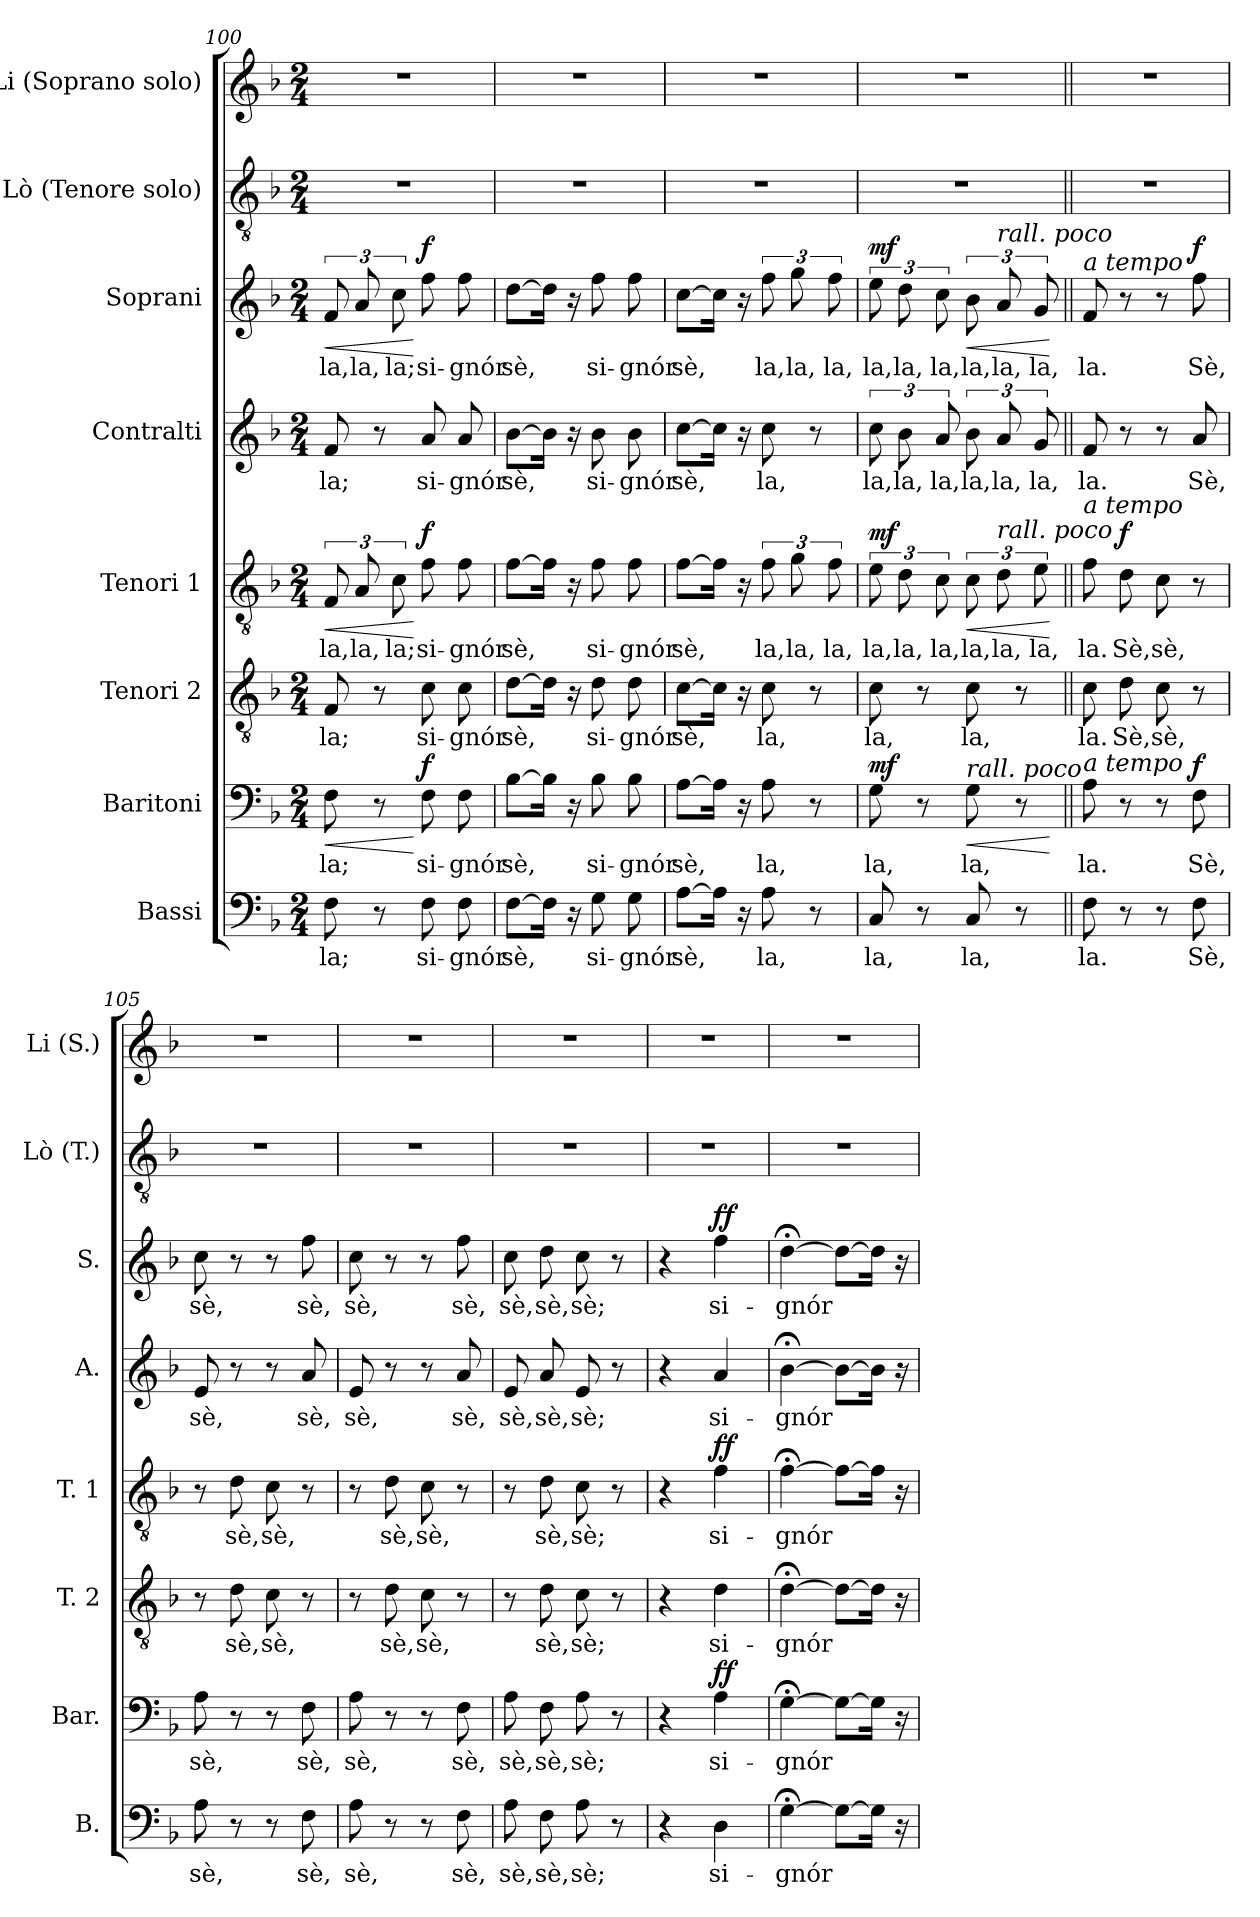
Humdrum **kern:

**kern	**text	**kern	**text	**dynam	**kern	**text	**kern	**text	**dynam	**kern	**text	**kern	**text	**dynam	**kern	**kern
*part8	*part8	*part7	*part7	*part7	*part6	*part6	*part5	*part5	*part5	*part4	*part4	*part3	*part3	*part3	*part2	*part1
*staff8	*staff8	*staff7	*staff7	*staff7	*staff6	*staff6	*staff5	*staff5	*staff5	*staff4	*staff4	*staff3	*staff3	*staff3	*staff2	*staff1
*I"Bassi	*	*I"Baritoni	*	*	*I"Tenori 2	*	*I"Tenori 1	*	*	*I"Contralti	*	*I"Soprani	*	*	*I"Lò (Tenore solo)	*I"Li (Soprano solo)
*I'B.	*	*I'Bar.	*	*	*I'T. 2	*	*I'T. 1	*	*	*I'A.	*	*I'S.	*	*	*I'Lò (T.)	*I'Li (S.)
*clefF4	*	*clefF4	*	*	*clefGv2	*	*clefGv2	*	*	*clefG2	*	*clefG2	*	*	*clefGv2	*clefG2
*k[b-]	*	*k[b-]	*	*	*k[b-]	*	*k[b-]	*	*	*k[b-]	*	*k[b-]	*	*	*k[b-]	*k[b-]
*M2/4	*	*M2/4	*	*	*M2/4	*	*M2/4	*	*	*M2/4	*	*M2/4	*	*	*M2/4	*M2/4
=100	=100	=100	=100	=100	=100	=100	=100	=100	=100	=100	=100	=100	=100	=100	=100	=100
!	!LO:LY:b	!	!LO:LY:b	!LO:HP:b	!	!LO:LY:b	!	!LO:LY:b	!LO:HP:b	!	!LO:LY:b	!	!LO:LY:b	!LO:HP:b	!	!
8F\	la;	8F\	la;	<	8F/	la;	12F/	la,	<	8f/	la;	12f/	la,	<	2r	2r
!	!	!	!	!	!	!	!	!LO:LY:b	!	!	!	!	!LO:LY:b	!	!	!
.	.	.	.	.	.	.	12A/	la,	.	.	.	12a/	la,	.	.	.
8r	.	8r	.	.	8r	.	.	.	.	8r	.	.	.	.	.	.
!	!	!	!	!	!	!	!	!LO:LY:b	!	!	!	!	!LO:LY:b	!	!	!
.	.	.	.	.	.	.	12c\	la;	.	.	.	12cc\	la;	.	.	.
!	!LO:LY:b	!	!LO:LY:b	!LO:DY:n=1:a	!	!LO:LY:b	!	!LO:LY:b	!LO:DY:n=1:a	!	!LO:LY:b	!	!LO:LY:b	!LO:DY:n=1:a	!	!
8F\	si-	8F\	si-	[ f	8c\	si-	8f\	si-	[ f	8a/	si-	8ff\	si-	[ f	.	.
!	!LO:LY:b	!	!LO:LY:b	!	!	!LO:LY:b	!	!LO:LY:b	!	!	!LO:LY:b	!	!LO:LY:b	!	!	!
8F\	-gnór	8F\	-gnór	.	8c\	-gnór	8f\	-gnór	.	8a/	-gnór	8ff\	-gnór	.	.	.
!!LO:PB:g=z
=101	=101	=101	=101	=101	=101	=101	=101	=101	=101	=101	=101	=101	=101	=101	=101	=101
!	!LO:LY:b	!	!LO:LY:b	!	!	!LO:LY:b	!	!LO:LY:b	!	!	!LO:LY:b	!	!LO:LY:b	!	!	!
[8F\L	sè,	[8B-\L	sè,	.	[8d\L	sè,	[8f\L	sè,	.	[8b-\L	sè,	[8dd\L	sè,	.	2r	2r
16F\Jk]	.	16B-\Jk]	.	.	16d\Jk]	.	16f\Jk]	.	.	16b-\Jk]	.	16dd\Jk]	.	.	.	.
16r	.	16r	.	.	16r	.	16r	.	.	16r	.	16r	.	.	.	.
!	!LO:LY:b	!	!LO:LY:b	!	!	!LO:LY:b	!	!LO:LY:b	!	!	!LO:LY:b	!	!LO:LY:b	!	!	!
8G\	si-	8B-\	si-	.	8d\	si-	8f\	si-	.	8b-\	si-	8ff\	si-	.	.	.
!	!LO:LY:b	!	!LO:LY:b	!	!	!LO:LY:b	!	!LO:LY:b	!	!	!LO:LY:b	!	!LO:LY:b	!	!	!
8G\	-gnór	8B-\	-gnór	.	8d\	-gnór	8f\	-gnór	.	8b-\	-gnór	8ff\	-gnór	.	.	.
=102	=102	=102	=102	=102	=102	=102	=102	=102	=102	=102	=102	=102	=102	=102	=102	=102
!	!LO:LY:b	!	!LO:LY:b	!	!	!LO:LY:b	!	!LO:LY:b	!	!	!LO:LY:b	!	!LO:LY:b	!	!	!
[8A\L	sè,	[8A\L	sè,	.	[8c\L	sè,	[8f\L	sè,	.	[8cc\L	sè,	[8cc\L	sè,	.	2r	2r
16A\Jk]	.	16A\Jk]	.	.	16c\Jk]	.	16f\Jk]	.	.	16cc\Jk]	.	16cc\Jk]	.	.	.	.
16r	.	16r	.	.	16r	.	16r	.	.	16r	.	16r	.	.	.	.
!	!LO:LY:b	!	!LO:LY:b	!	!	!LO:LY:b	!	!LO:LY:b	!	!	!LO:LY:b	!	!LO:LY:b	!	!	!
8A\	la,	8A\	la,	.	8c\	la,	12f\	la,	.	8cc\	la,	12ff\	la,	.	.	.
!	!	!	!	!	!	!	!	!LO:LY:b	!	!	!	!	!LO:LY:b	!	!	!
.	.	.	.	.	.	.	12g\	la,	.	.	.	12gg\	la,	.	.	.
8r	.	8r	.	.	8r	.	.	.	.	8r	.	.	.	.	.	.
!	!	!	!	!	!	!	!	!LO:LY:b	!	!	!	!	!LO:LY:b	!	!	!
.	.	.	.	.	.	.	12f\	la,	.	.	.	12ff\	la,	.	.	.
=103	=103	=103	=103	=103	=103	=103	=103	=103	=103	=103	=103	=103	=103	=103	=103	=103
!	!LO:LY:b	!	!LO:LY:b	!LO:DY:a	!	!LO:LY:b	!	!LO:LY:b	!LO:DY:a	!	!LO:LY:b	!	!LO:LY:b	!LO:DY:a	!	!
8C/	la,	8G\	la,	mf	8c\	la,	12e\	la,	mf	12cc\	la,	12ee\	la,	mf	2r	2r
!	!	!	!	!	!	!	!	!LO:LY:b	!	!	!LO:LY:b	!	!LO:LY:b	!	!	!
.	.	.	.	.	.	.	12d\	la,	.	12b-\	la,	12dd\	la,	.	.	.
8r	.	8r	.	.	8r	.	.	.	.	.	.	.	.	.	.	.
!	!	!	!	!	!	!	!	!LO:LY:b	!	!	!LO:LY:b	!	!LO:LY:b	!	!	!
.	.	.	.	.	.	.	12c\	la,	.	12a/	la,	12cc\	la,	.	.	.
!	!	!LO:TX:a:i:t=rall. poco	!	!	!	!	!	!	!	!	!	!	!	!	!	!
!	!LO:LY:b	!	!LO:LY:b	!LO:HP:b	!	!LO:LY:b	!	!LO:LY:b	!LO:HP:b	!	!LO:LY:b	!	!LO:LY:b	!LO:HP:b	!	!
8C/	la,	8G\	la,	<	8c\	la,	12c\	la,	<	12b-\	la,	12b-\	la,	<	.	.
!	!	!	!	!	!	!	!	!	!	!	!	!LO:TX:a:i:t=rall. poco	!	!	!	!
!	!	!	!	!	!	!	!LO:TX:a:i:t=rall. poco	!	!	!	!	!	!	!	!	!
!	!	!	!	!	!	!	!	!LO:LY:b	!	!	!LO:LY:b	!	!LO:LY:b	!	!	!
.	.	.	.	.	.	.	12d\	la,	.	12a/	la,	12a/	la,	.	.	.
8r	.	8r	.	.	8r	.	.	.	.	.	.	.	.	.	.	.
!	!	!	!	!	!	!	!	!LO:LY:b	!	!	!LO:LY:b	!	!LO:LY:b	!	!	!
.	.	.	.	.	.	.	12e\	la,	.	12g/	la,	12g/	la,	.	.	.
.	.	.	.	[	.	.	.	.	[	.	.	.	.	[	.	.
=104||	=104||	=104||	=104||	=104||	=104||	=104||	=104||	=104||	=104||	=104||	=104||	=104||	=104||	=104||	=104||	=104||
!	!	!	!	!	!	!	!	!	!	!	!	!LO:TX:a:i:t=a tempo	!	!	!	!
!	!	!	!	!	!	!	!LO:TX:a:i:t=a tempo	!	!	!	!	!	!	!	!	!
!	!	!LO:TX:a:i:t=a tempo	!	!	!	!	!	!	!	!	!	!	!	!	!	!
!	!LO:LY:b	!	!LO:LY:b	!	!	!LO:LY:b	!	!LO:LY:b	!	!	!LO:LY:b	!	!LO:LY:b	!	!	!
8F\	la.	8A\	la.	.	8c\	la.	8f\	la.	.	8f/	la.	8f/	la.	.	2r	2r
!	!	!	!	!	!	!LO:LY:b	!	!LO:LY:b	!LO:DY:a	!	!	!	!	!	!	!
8r	.	8r	.	.	8d\	Sè,	8d\	Sè,	f	8r	.	8r	.	.	.	.
!	!	!	!	!	!	!LO:LY:b	!	!LO:LY:b	!	!	!	!	!	!	!	!
8r	.	8r	.	.	8c\	sè,	8c\	sè,	.	8r	.	8r	.	.	.	.
!	!LO:LY:b	!	!LO:LY:b	!LO:DY:a	!	!	!	!	!	!	!LO:LY:b	!	!LO:LY:b	!LO:DY:a	!	!
8F\	Sè,	8F\	Sè,	f	8r	.	8r	.	.	8a/	Sè,	8ff\	Sè,	f	.	.
=105	=105	=105	=105	=105	=105	=105	=105	=105	=105	=105	=105	=105	=105	=105	=105	=105
!	!LO:LY:b	!	!LO:LY:b	!	!	!	!	!	!	!	!LO:LY:b	!	!LO:LY:b	!	!	!
8A\	sè,	8A\	sè,	.	8r	.	8r	.	.	8e/	sè,	8cc\	sè,	.	2r	2r
!	!	!	!	!	!	!LO:LY:b	!	!LO:LY:b	!	!	!	!	!	!	!	!
8r	.	8r	.	.	8d\	sè,	8d\	sè,	.	8r	.	8r	.	.	.	.
!	!	!	!	!	!	!LO:LY:b	!	!LO:LY:b	!	!	!	!	!	!	!	!
8r	.	8r	.	.	8c\	sè,	8c\	sè,	.	8r	.	8r	.	.	.	.
!	!LO:LY:b	!	!LO:LY:b	!	!	!	!	!	!	!	!LO:LY:b	!	!LO:LY:b	!	!	!
8F\	sè,	8F\	sè,	.	8r	.	8r	.	.	8a/	sè,	8ff\	sè,	.	.	.
!!LO:PB:g=z
=106	=106	=106	=106	=106	=106	=106	=106	=106	=106	=106	=106	=106	=106	=106	=106	=106
!	!LO:LY:b	!	!LO:LY:b	!	!	!	!	!	!	!	!LO:LY:b	!	!LO:LY:b	!	!	!
8A\	sè,	8A\	sè,	.	8r	.	8r	.	.	8e/	sè,	8cc\	sè,	.	2r	2r
!	!	!	!	!	!	!LO:LY:b	!	!LO:LY:b	!	!	!	!	!	!	!	!
8r	.	8r	.	.	8d\	sè,	8d\	sè,	.	8r	.	8r	.	.	.	.
!	!	!	!	!	!	!LO:LY:b	!	!LO:LY:b	!	!	!	!	!	!	!	!
8r	.	8r	.	.	8c\	sè,	8c\	sè,	.	8r	.	8r	.	.	.	.
!	!LO:LY:b	!	!LO:LY:b	!	!	!	!	!	!	!	!LO:LY:b	!	!LO:LY:b	!	!	!
8F\	sè,	8F\	sè,	.	8r	.	8r	.	.	8a/	sè,	8ff\	sè,	.	.	.
=107	=107	=107	=107	=107	=107	=107	=107	=107	=107	=107	=107	=107	=107	=107	=107	=107
!	!LO:LY:b	!	!LO:LY:b	!	!	!	!	!	!	!	!LO:LY:b	!	!LO:LY:b	!	!	!
8A\	sè,	8A\	sè,	.	8r	.	8r	.	.	8e/	sè,	8cc\	sè,	.	2r	2r
!	!LO:LY:b	!	!LO:LY:b	!	!	!LO:LY:b	!	!LO:LY:b	!	!	!LO:LY:b	!	!LO:LY:b	!	!	!
8F\	sè,	8F\	sè,	.	8d\	sè,	8d\	sè,	.	8a/	sè,	8dd\	sè,	.	.	.
!	!LO:LY:b	!	!LO:LY:b	!	!	!LO:LY:b	!	!LO:LY:b	!	!	!LO:LY:b	!	!LO:LY:b	!	!	!
8A\	sè;	8A\	sè;	.	8c\	sè;	8c\	sè;	.	8e/	sè;	8cc\	sè;	.	.	.
8r	.	8r	.	.	8r	.	8r	.	.	8r	.	8r	.	.	.	.
=108	=108	=108	=108	=108	=108	=108	=108	=108	=108	=108	=108	=108	=108	=108	=108	=108
4r	.	4r	.	.	4r	.	4r	.	.	4r	.	4r	.	.	2r	2r
!	!LO:LY:b	!	!LO:LY:b	!LO:DY:a	!	!LO:LY:b	!	!LO:LY:b	!LO:DY:a	!	!LO:LY:b	!	!LO:LY:b	!LO:DY:a	!	!
4D\	si-	4A\	si-	ff	4d\	si-	4f\	si-	ff	4a/	si-	4ff\	si-	ff	.	.
=109	=109	=109	=109	=109	=109	=109	=109	=109	=109	=109	=109	=109	=109	=109	=109	=109
!	!LO:LY:b	!	!LO:LY:b	!	!	!LO:LY:b	!	!LO:LY:b	!	!	!LO:LY:b	!	!LO:LY:b	!	!	!
[4G;<\	-gnór	[4G;<\	-gnór	.	[4d;<\	-gnór	[4f;<\	-gnór	.	[4b-;<\	-gnór	[4dd;<\	-gnór	.	2r	2r
8G\L_	.	8G\L_	.	.	8d\L_	.	8f\L_	.	.	8b-\L_	.	8dd\L_	.	.	.	.
16G\Jk]	.	16G\Jk]	.	.	16d\Jk]	.	16f\Jk]	.	.	16b-\Jk]	.	16dd\Jk]	.	.	.	.
16r	.	16r	.	.	16r	.	16r	.	.	16r	.	16r	.	.	.	.
=	=	=	=	=	=	=	=	=	=	=	=	=	=	=	=	=
*-	*-	*-	*-	*-	*-	*-	*-	*-	*-	*-	*-	*-	*-	*-	*-	*-
